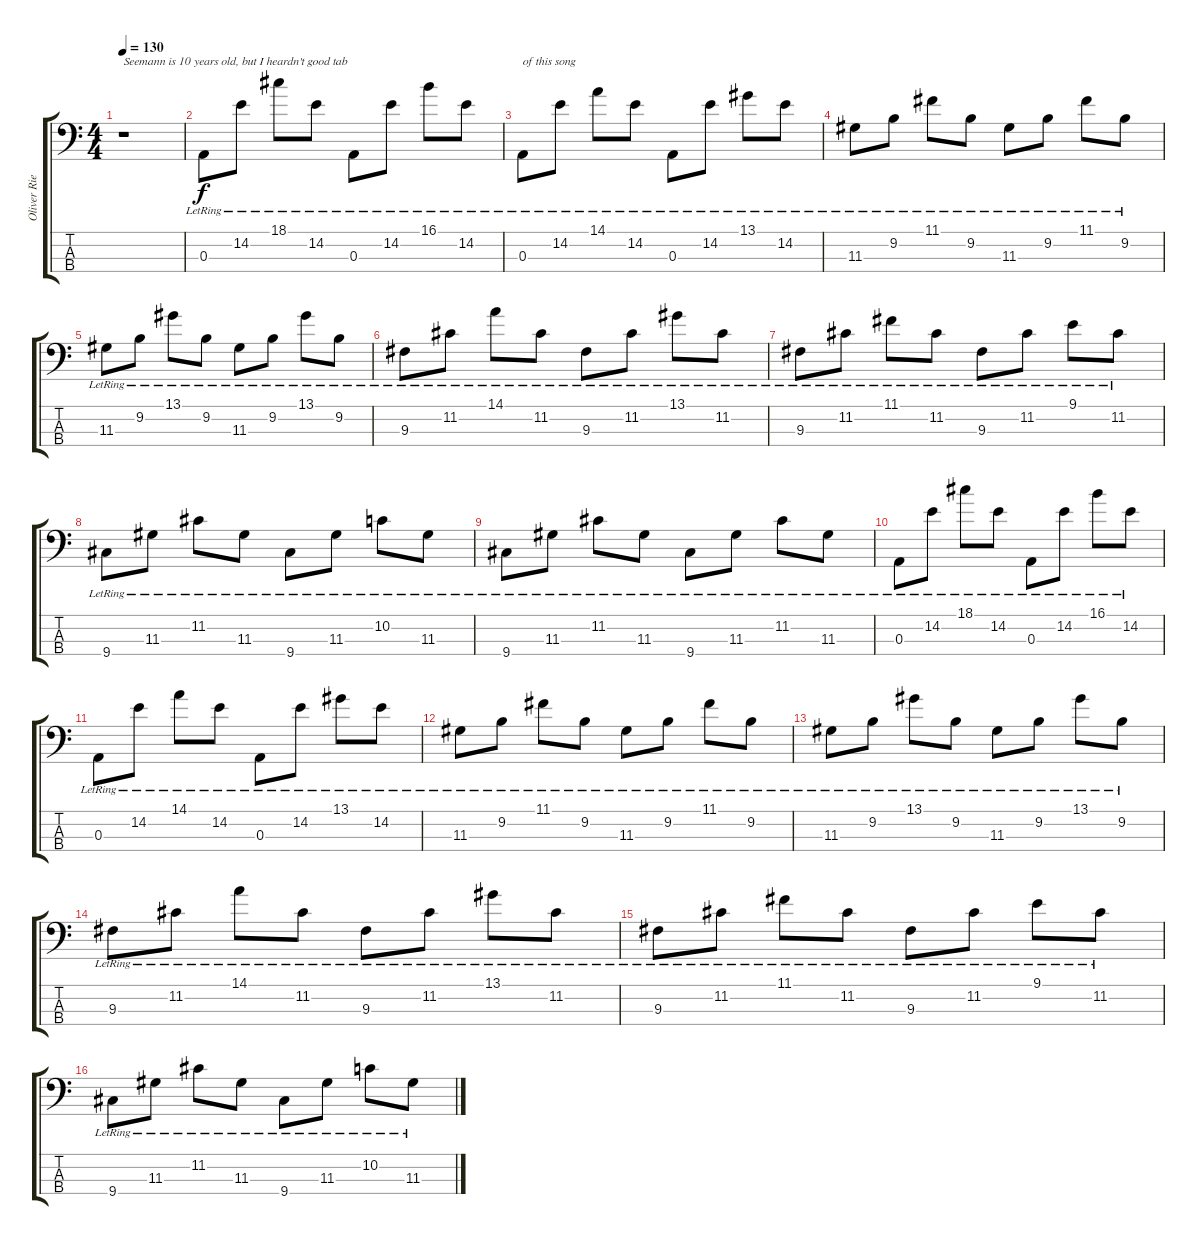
\track ("Oliver Riedel" "Oliver Rie") {instrument electricbassfinger}
\staff {score tabs}
\tuning (G2 D2 A1 E1) {hide}
\ts (4 4)
\tempo 130
\clef f4
\ks c
r.1{txt "Seemann is 10 years old, but I heardn't good tab" dy f instrument electricbassfinger} |
0.3{lr}.8 14.2{lr}.8 18.1{lr}.8 14.2{lr}.8 0.3{lr}.8 14.2{lr}.8 16.1{lr}.8 14.2{lr}.8 |
0.3{lr}.8{txt "of this song"} 14.2{lr}.8 14.1{lr}.8 14.2{lr}.8 0.3{lr}.8 14.2{lr}.8 13.1{lr}.8 14.2{lr}.8 |
11.3{lr}.8 9.2{lr}.8 11.1{lr}.8 9.2{lr}.8 11.3{lr}.8 9.2{lr}.8 11.1{lr}.8 9.2{lr}.8 |
11.3{lr}.8 9.2{lr}.8 13.1{lr}.8 9.2{lr}.8 11.3{lr}.8 9.2{lr}.8 13.1{lr}.8 9.2{lr}.8 |
9.3{lr}.8 11.2{lr}.8 14.1{lr}.8 11.2{lr}.8 9.3{lr}.8 11.2{lr}.8 13.1{lr}.8 11.2{lr}.8 |
9.3{lr}.8 11.2{lr}.8 11.1{lr}.8 11.2{lr}.8 9.3{lr}.8 11.2{lr}.8 9.1{lr}.8 11.2{lr}.8 |
9.4{lr}.8 11.3{lr}.8 11.2{lr}.8 11.3{lr}.8 9.4{lr}.8 11.3{lr}.8 10.2{lr}.8 11.3{lr}.8 |
9.4{lr}.8 11.3{lr}.8 11.2{lr}.8 11.3{lr}.8 9.4{lr}.8 11.3{lr}.8 11.2{lr}.8 11.3{lr}.8 |
0.3{lr}.8 14.2{lr}.8 18.1{lr}.8 14.2{lr}.8 0.3{lr}.8 14.2{lr}.8 16.1{lr}.8 14.2{lr}.8 |
0.3{lr}.8 14.2{lr}.8 14.1{lr}.8 14.2{lr}.8 0.3{lr}.8 14.2{lr}.8 13.1{lr}.8 14.2{lr}.8 |
11.3{lr}.8 9.2{lr}.8 11.1{lr}.8 9.2{lr}.8 11.3{lr}.8 9.2{lr}.8 11.1{lr}.8 9.2{lr}.8 |
11.3{lr}.8 9.2{lr}.8 13.1{lr}.8 9.2{lr}.8 11.3{lr}.8 9.2{lr}.8 13.1{lr}.8 9.2{lr}.8 |
9.3{lr}.8 11.2{lr}.8 14.1{lr}.8 11.2{lr}.8 9.3{lr}.8 11.2{lr}.8 13.1{lr}.8 11.2{lr}.8 |
9.3{lr}.8 11.2{lr}.8 11.1{lr}.8 11.2{lr}.8 9.3{lr}.8 11.2{lr}.8 9.1{lr}.8 11.2{lr}.8 |
9.4{lr}.8 11.3{lr}.8 11.2{lr}.8 11.3{lr}.8 9.4{lr}.8 11.3{lr}.8 10.2{lr}.8 11.3{lr}.8
